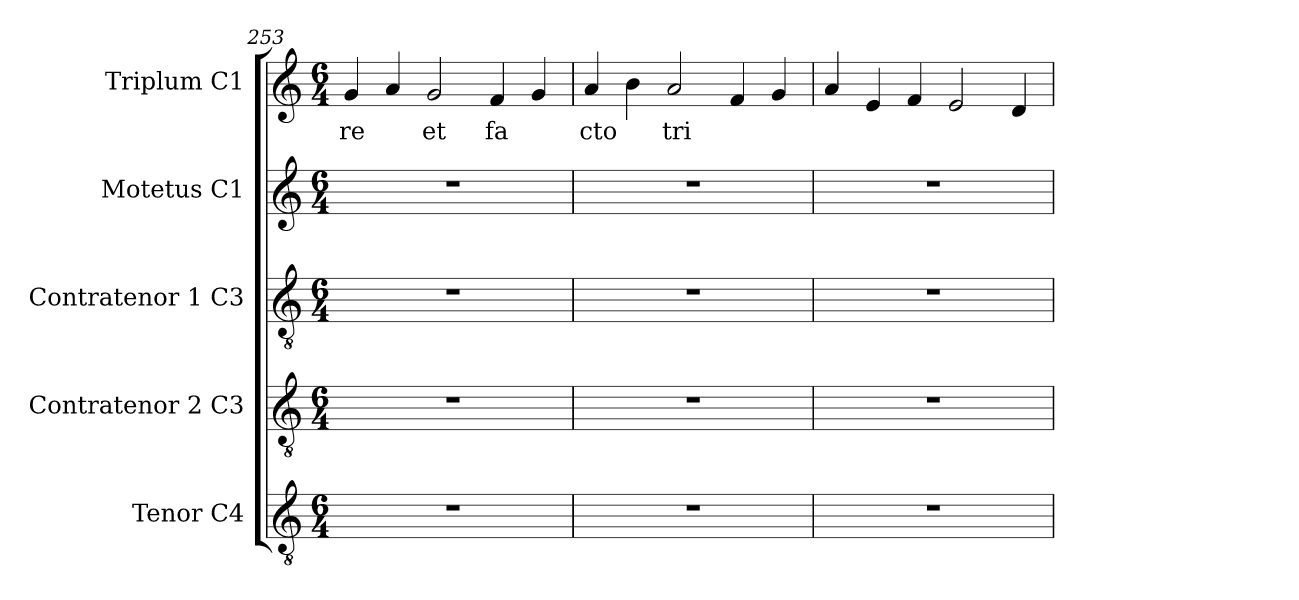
**kern	**kern	**kern	**kern	**kern	**text
*part5	*part4	*part3	*part2	*part1	*part1
*staff5	*staff4	*staff3	*staff2	*staff1	*staff1
*I"Tenor  C4	*I"Contratenor 2  C3	*I"Contratenor 1  C3	*I"Motetus  C1	*I"Triplum  C1	*
*I'T	*I'Ct2	*I'Ct1	*I'Mot	*I'Tr	*
*clefGv2	*clefGv2	*clefGv2	*clefG2	*clefG2	*
*k[]	*k[]	*k[]	*k[]	*k[]	*
*C:	*C:	*C:	*C:	*C:	*
*M6/4	*M6/4	*M6/4	*M6/4	*M6/4	*
=253	=253	=253	=253	=253	=253
!	!	!	!	!	!LO:LY:b:cj
1.r	1.r	1.r	1.r	4g/	-re
!	!	!	!	!	!LO:LY:b:cj
.	.	.	.	4a/	.
!	!	!	!	!	!LO:LY:b:cj
.	.	.	.	2g/	et
!	!	!	!	!	!LO:LY:b:cj
.	.	.	.	4f/	fa-
!	!	!	!	!	!LO:LY:b:cj
.	.	.	.	4g/	--
=254	=254	=254	=254	=254	=254
!	!	!	!	!	!LO:LY:b:cj
1.r	1.r	1.r	1.r	4a/	-cto
!	!	!	!	!	!LO:LY:b:cj
.	.	.	.	4b\	.
!	!	!	!	!	!LO:LY:b:cj
.	.	.	.	2a/	tri-
!	!	!	!	!	!LO:LY:b:cj
.	.	.	.	4f/	--
!	!	!	!	!	!LO:LY:b:cj
.	.	.	.	4g/	--
!!LO:LB:g=z
=255	=255	=255	=255	=255	=255
!	!	!	!	!	!LO:LY:b:cj
1.r	1.r	1.r	1.r	4a/	--
!	!	!	!	!	!LO:LY:b:cj
.	.	.	.	4e/	--
!	!	!	!	!	!LO:LY:b:cj
.	.	.	.	4f/	--
!	!	!	!	!	!LO:LY:b:cj
.	.	.	.	2e/	--
!	!	!	!	!	!LO:LY:b:cj
.	.	.	.	4d/	--
=	=	=	=	=	=
*-	*-	*-	*-	*-	*-
